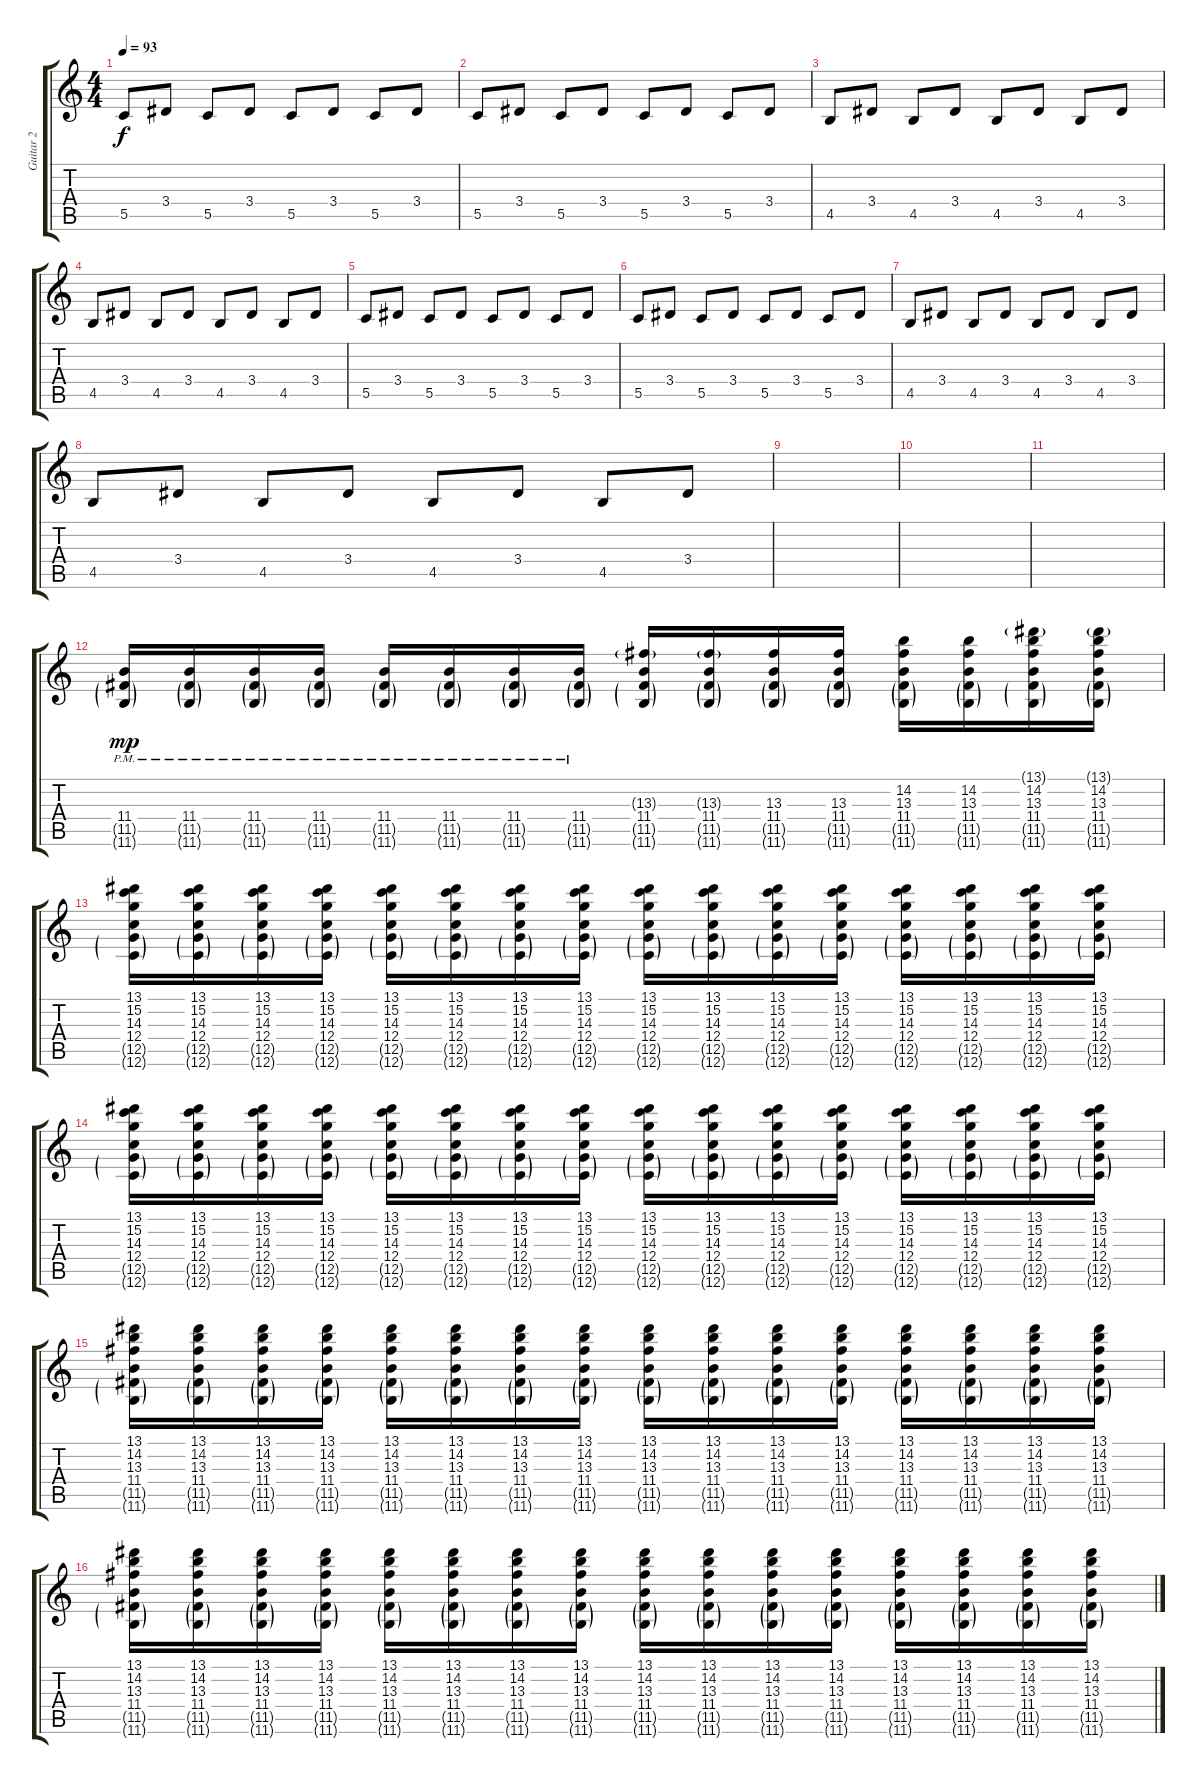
\track ("Guitar 2" "Guitar 2") {instrument electricguitarclean}
\staff {score tabs}
\tuning (D4 A3 F3 C3 G2 C2) {hide}
\ts (4 4)
\tempo 93
\clef g2
\ks c
5.5.8{dy f} 3.4.8 5.5.8 3.4.8 5.5.8 3.4.8 5.5.8 3.4.8 |
5.5.8 3.4.8 5.5.8 3.4.8 5.5.8 3.4.8 5.5.8 3.4.8 |
4.5.8 3.4.8 4.5.8 3.4.8 4.5.8 3.4.8 4.5.8 3.4.8 |
4.5.8 3.4.8 4.5.8 3.4.8 4.5.8 3.4.8 4.5.8 3.4.8 |
5.5.8 3.4.8 5.5.8 3.4.8 5.5.8 3.4.8 5.5.8 3.4.8 |
5.5.8 3.4.8 5.5.8 3.4.8 5.5.8 3.4.8 5.5.8 3.4.8 |
4.5.8 3.4.8 4.5.8 3.4.8 4.5.8 3.4.8 4.5.8 3.4.8 |
4.5.8 3.4.8 4.5.8 3.4.8 4.5.8 3.4.8 4.5.8 3.4.8 |
|
|
|
(11.4{pm} 11.5{g} 11.6{g}).16{dy mp} (11.4{pm} 11.5{g} 11.6{g}).16 (11.4{pm} 11.5{g} 11.6{g}).16 (11.4{pm} 11.5{g} 11.6{g}).16 (11.4{pm} 11.5{g} 11.6{g}).16 (11.4{pm} 11.5{g} 11.6{g}).16 (11.4{pm} 11.5{g} 11.6{g}).16 (11.4{pm} 11.5{g} 11.6{g}).16 (13.3{g} 11.4 11.5{g} 11.6{g}).16 (13.3{g} 11.4 11.5{g} 11.6{g}).16 (13.3 11.4 11.5{g} 11.6{g}).16 (13.3 11.4 11.5{g} 11.6{g}).16 (14.2 13.3 11.4 11.5{g} 11.6{g}).16 (14.2 13.3 11.4 11.5{g} 11.6{g}).16 (13.1{g} 14.2 13.3 11.4 11.5{g} 11.6{g}).16 (13.1{g} 14.2 13.3 11.4 11.5{g} 11.6{g}).16 |
(13.1 15.2 14.3 12.4 12.5{g} 12.6{g}).16{volume 12 balance 13} (13.1 15.2 14.3 12.4 12.5{g} 12.6{g}).16 (13.1 15.2 14.3 12.4 12.5{g} 12.6{g}).16 (13.1 15.2 14.3 12.4 12.5{g} 12.6{g}).16 (13.1 15.2 14.3 12.4 12.5{g} 12.6{g}).16 (13.1 15.2 14.3 12.4 12.5{g} 12.6{g}).16 (13.1 15.2 14.3 12.4 12.5{g} 12.6{g}).16 (13.1 15.2 14.3 12.4 12.5{g} 12.6{g}).16 (13.1 15.2 14.3 12.4 12.5{g} 12.6{g}).16 (13.1 15.2 14.3 12.4 12.5{g} 12.6{g}).16 (13.1 15.2 14.3 12.4 12.5{g} 12.6{g}).16 (13.1 15.2 14.3 12.4 12.5{g} 12.6{g}).16 (13.1 15.2 14.3 12.4 12.5{g} 12.6{g}).16 (13.1 15.2 14.3 12.4 12.5{g} 12.6{g}).16 (13.1 15.2 14.3 12.4 12.5{g} 12.6{g}).16 (13.1 15.2 14.3 12.4 12.5{g} 12.6{g}).16 |
(13.1 15.2 14.3 12.4 12.5{g} 12.6{g}).16 (13.1 15.2 14.3 12.4 12.5{g} 12.6{g}).16 (13.1 15.2 14.3 12.4 12.5{g} 12.6{g}).16 (13.1 15.2 14.3 12.4 12.5{g} 12.6{g}).16 (13.1 15.2 14.3 12.4 12.5{g} 12.6{g}).16 (13.1 15.2 14.3 12.4 12.5{g} 12.6{g}).16 (13.1 15.2 14.3 12.4 12.5{g} 12.6{g}).16 (13.1 15.2 14.3 12.4 12.5{g} 12.6{g}).16 (13.1 15.2 14.3 12.4 12.5{g} 12.6{g}).16 (13.1 15.2 14.3 12.4 12.5{g} 12.6{g}).16 (13.1 15.2 14.3 12.4 12.5{g} 12.6{g}).16 (13.1 15.2 14.3 12.4 12.5{g} 12.6{g}).16 (13.1 15.2 14.3 12.4 12.5{g} 12.6{g}).16 (13.1 15.2 14.3 12.4 12.5{g} 12.6{g}).16 (13.1 15.2 14.3 12.4 12.5{g} 12.6{g}).16 (13.1 15.2 14.3 12.4 12.5{g} 12.6{g}).16 |
(13.1 14.2 13.3 11.4 11.5{g} 11.6{g}).16 (13.1 14.2 13.3 11.4 11.5{g} 11.6{g}).16 (13.1 14.2 13.3 11.4 11.5{g} 11.6{g}).16 (13.1 14.2 13.3 11.4 11.5{g} 11.6{g}).16 (13.1 14.2 13.3 11.4 11.5{g} 11.6{g}).16 (13.1 14.2 13.3 11.4 11.5{g} 11.6{g}).16 (13.1 14.2 13.3 11.4 11.5{g} 11.6{g}).16 (13.1 14.2 13.3 11.4 11.5{g} 11.6{g}).16 (13.1 14.2 13.3 11.4 11.5{g} 11.6{g}).16 (13.1 14.2 13.3 11.4 11.5{g} 11.6{g}).16 (13.1 14.2 13.3 11.4 11.5{g} 11.6{g}).16 (13.1 14.2 13.3 11.4 11.5{g} 11.6{g}).16 (13.1 14.2 13.3 11.4 11.5{g} 11.6{g}).16 (13.1 14.2 13.3 11.4 11.5{g} 11.6{g}).16 (13.1 14.2 13.3 11.4 11.5{g} 11.6{g}).16 (13.1 14.2 13.3 11.4 11.5{g} 11.6{g}).16 |
(13.1 14.2 13.3 11.4 11.5{g} 11.6{g}).16 (13.1 14.2 13.3 11.4 11.5{g} 11.6{g}).16 (13.1 14.2 13.3 11.4 11.5{g} 11.6{g}).16 (13.1 14.2 13.3 11.4 11.5{g} 11.6{g}).16 (13.1 14.2 13.3 11.4 11.5{g} 11.6{g}).16 (13.1 14.2 13.3 11.4 11.5{g} 11.6{g}).16 (13.1 14.2 13.3 11.4 11.5{g} 11.6{g}).16 (13.1 14.2 13.3 11.4 11.5{g} 11.6{g}).16 (13.1 14.2 13.3 11.4 11.5{g} 11.6{g}).16 (13.1 14.2 13.3 11.4 11.5{g} 11.6{g}).16 (13.1 14.2 13.3 11.4 11.5{g} 11.6{g}).16 (13.1 14.2 13.3 11.4 11.5{g} 11.6{g}).16 (13.1 14.2 13.3 11.4 11.5{g} 11.6{g}).16 (13.1 14.2 13.3 11.4 11.5{g} 11.6{g}).16 (13.1 14.2 13.3 11.4 11.5{g} 11.6{g}).16 (13.1 14.2 13.3 11.4 11.5{g} 11.6{g}).16
